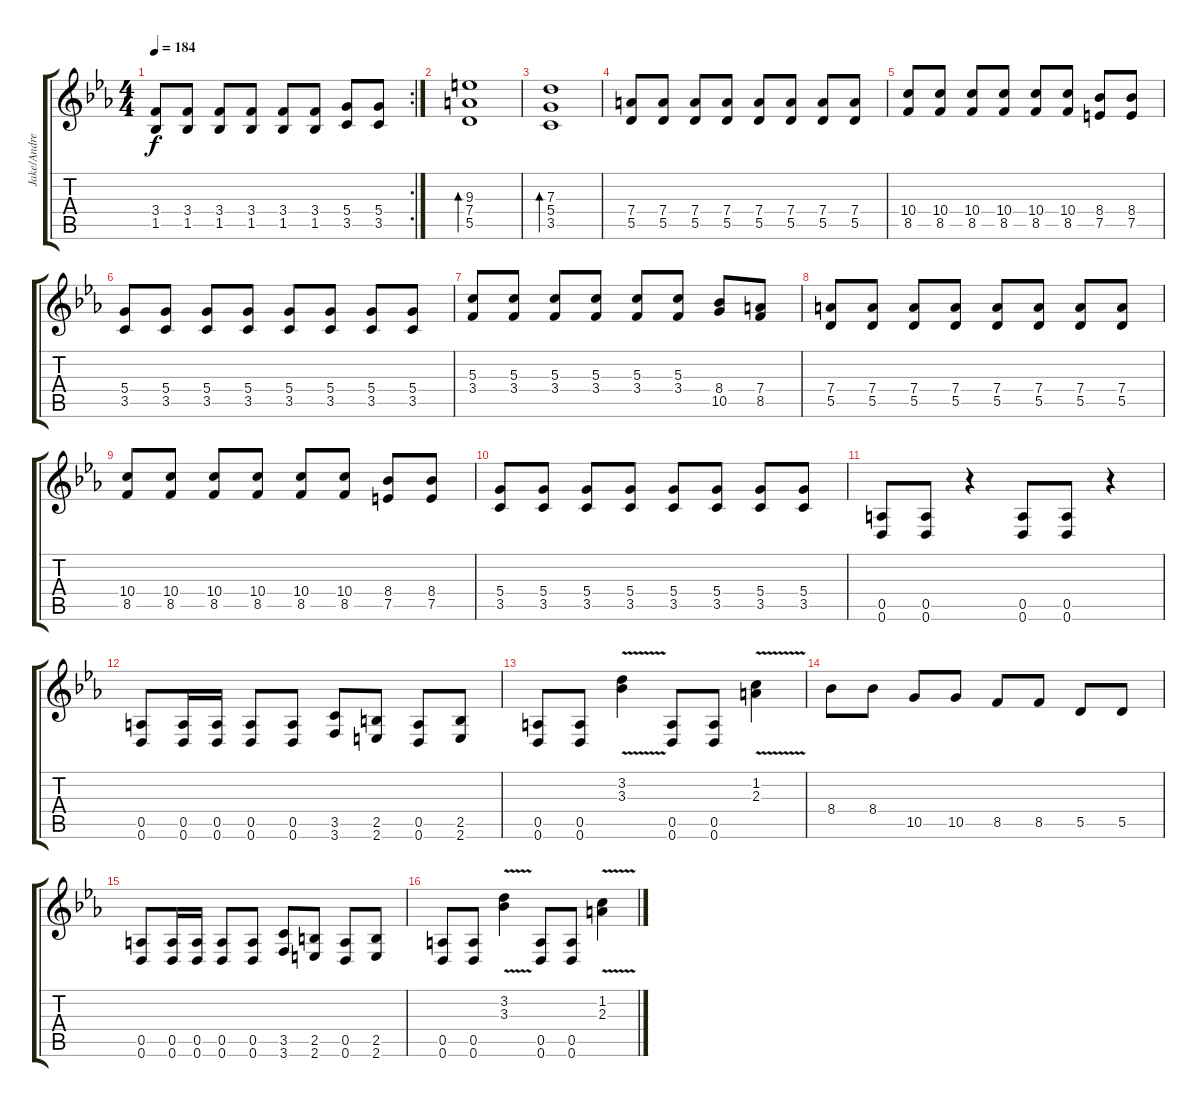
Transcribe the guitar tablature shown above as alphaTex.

\track ("Jake/Andrew" "Jake/Andre") {instrument distortionguitar}
\staff {score tabs}
\tuning (E4 B3 G3 D3 A2 D2) {hide}
\rc 2
\ts (4 4)
\tempo 184
\clef g2
\ks cminor
(3.4 1.5).8{dy f} (3.4 1.5).8 (3.4 1.5).8 (3.4 1.5).8 (3.4 1.5).8 (3.4 1.5).8 (5.4 3.5).8 (5.4 3.5).8 |
(9.3 7.4 5.5).1{bd 480} |
(7.3 5.4 3.5).1{bd 480} |
(7.4 5.5).8 (7.4 5.5).8 (7.4 5.5).8 (7.4 5.5).8 (7.4 5.5).8 (7.4 5.5).8 (7.4 5.5).8 (7.4 5.5).8 |
(10.4 8.5).8 (10.4 8.5).8 (10.4 8.5).8 (10.4 8.5).8 (10.4 8.5).8 (10.4 8.5).8 (8.4 7.5).8 (8.4 7.5).8 |
(5.4 3.5).8 (5.4 3.5).8 (5.4 3.5).8 (5.4 3.5).8 (5.4 3.5).8 (5.4 3.5).8 (5.4 3.5).8 (5.4 3.5).8 |
(5.3 3.4).8 (5.3 3.4).8 (5.3 3.4).8 (5.3 3.4).8 (5.3 3.4).8 (5.3 3.4).8 (8.4 10.5).8 (7.4 8.5).8 |
(7.4 5.5).8 (7.4 5.5).8 (7.4 5.5).8 (7.4 5.5).8 (7.4 5.5).8 (7.4 5.5).8 (7.4 5.5).8 (7.4 5.5).8 |
(10.4 8.5).8 (10.4 8.5).8 (10.4 8.5).8 (10.4 8.5).8 (10.4 8.5).8 (10.4 8.5).8 (8.4 7.5).8 (8.4 7.5).8 |
(5.4 3.5).8 (5.4 3.5).8 (5.4 3.5).8 (5.4 3.5).8 (5.4 3.5).8 (5.4 3.5).8 (5.4 3.5).8 (5.4 3.5).8 |
(0.5 0.6).8 (0.5 0.6).8 r.4 (0.5 0.6).8 (0.5 0.6).8 r.4 |
(0.5 0.6).8 (0.5 0.6).16 (0.5 0.6).16 (0.5 0.6).8 (0.5 0.6).8 (3.5 3.6).8 (2.5 2.6).8 (0.5 0.6).8 (2.5 2.6).8 |
(0.5 0.6).8 (0.5 0.6).8 (3.2 3.3{v}).4 (0.5 0.6).8 (0.5 0.6).8 (1.2 2.3{v}).4 |
8.4.8 8.4.8 10.5.8 10.5.8 8.5.8 8.5.8 5.5.8 5.5.8 |
(0.5 0.6).8 (0.5 0.6).16 (0.5 0.6).16 (0.5 0.6).8 (0.5 0.6).8 (3.5 3.6).8 (2.5 2.6).8 (0.5 0.6).8 (2.5 2.6).8 |
(0.5 0.6).8 (0.5 0.6).8 (3.2 3.3{v}).4 (0.5 0.6).8 (0.5 0.6).8 (1.2 2.3{v}).4
